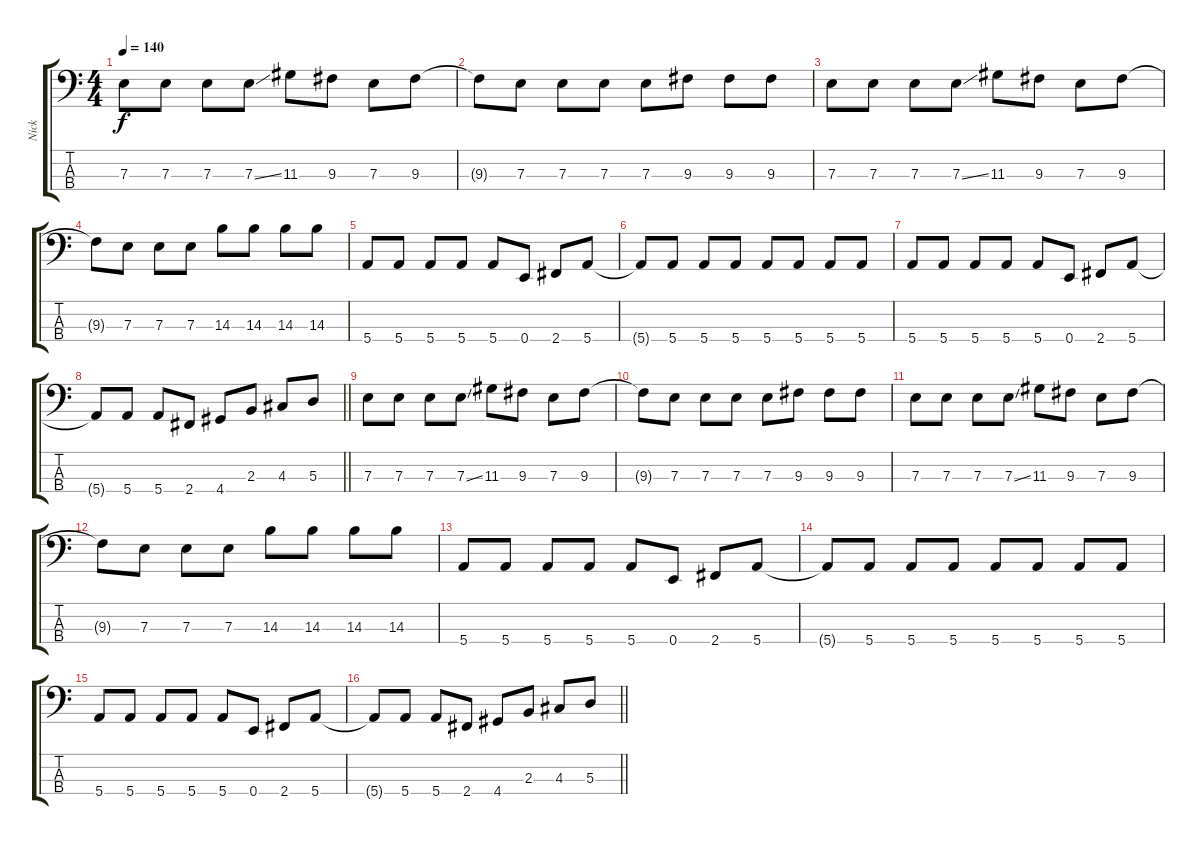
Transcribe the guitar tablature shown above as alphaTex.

\track ("Nick" "Nick") {instrument electricbasspick}
\staff {score tabs}
\tuning (G2 D2 A1 E1) {hide}
\ts (4 4)
\tempo 140
\clef f4
\ks c
7.3.8{dy f} 7.3.8 7.3.8 7.3{ss}.8 11.3.8 9.3.8 7.3.8 9.3.8 |
9.3{t}.8 7.3.8 7.3.8 7.3.8 7.3.8 9.3.8 9.3.8 9.3.8 |
7.3.8 7.3.8 7.3.8 7.3{ss}.8 11.3.8 9.3.8 7.3.8 9.3.8 |
9.3{t}.8 7.3.8 7.3.8 7.3.8 14.3.8 14.3.8 14.3.8 14.3.8 |
5.4.8 5.4.8 5.4.8 5.4.8 5.4.8 0.4.8 2.4.8 5.4.8 |
5.4{t}.8 5.4.8 5.4.8 5.4.8 5.4.8 5.4.8 5.4.8 5.4.8 |
5.4.8 5.4.8 5.4.8 5.4.8 5.4.8 0.4.8 2.4.8 5.4.8 |
\barLineRight lightlight
5.4{t}.8 5.4.8 5.4.8 2.4.8 4.4.8 2.3.8 4.3.8 5.3.8 |
7.3.8 7.3.8 7.3.8 7.3{ss}.8 11.3.8 9.3.8 7.3.8 9.3.8 |
9.3{t}.8 7.3.8 7.3.8 7.3.8 7.3.8 9.3.8 9.3.8 9.3.8 |
7.3.8 7.3.8 7.3.8 7.3{ss}.8 11.3.8 9.3.8 7.3.8 9.3.8 |
9.3{t}.8 7.3.8 7.3.8 7.3.8 14.3.8 14.3.8 14.3.8 14.3.8 |
5.4.8 5.4.8 5.4.8 5.4.8 5.4.8 0.4.8 2.4.8 5.4.8 |
5.4{t}.8 5.4.8 5.4.8 5.4.8 5.4.8 5.4.8 5.4.8 5.4.8 |
5.4.8 5.4.8 5.4.8 5.4.8 5.4.8 0.4.8 2.4.8 5.4.8 |
\barLineRight lightlight
5.4{t}.8 5.4.8 5.4.8 2.4.8 4.4.8 2.3.8 4.3.8 5.3.8
